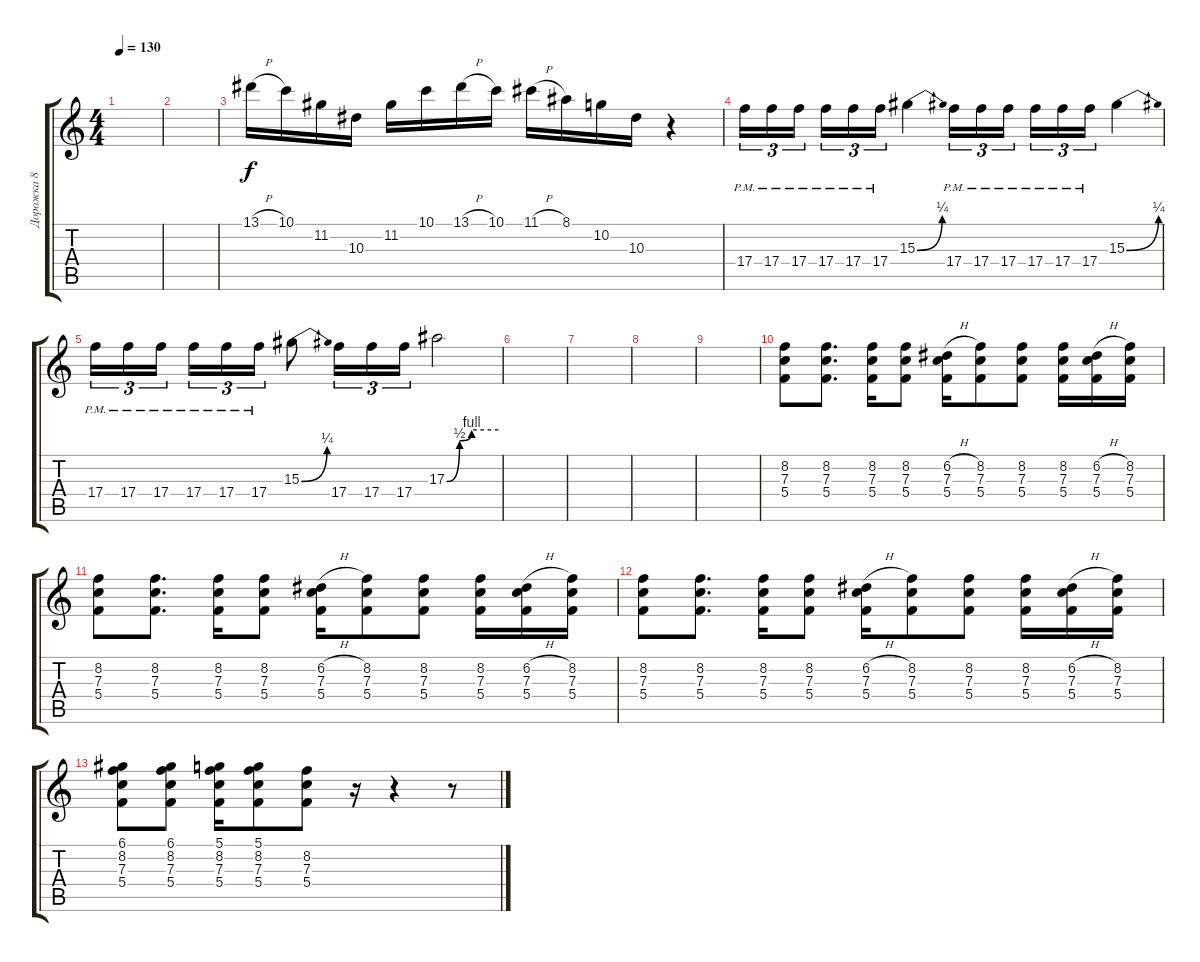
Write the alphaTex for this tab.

\track ("Дорожка 8" "Дорожка 8") {instrument overdrivenguitar}
\staff {score tabs}
\tuning (D4 A3 F3 C3 G2 D2) {hide}
\ts (4 4)
\tempo 130
\clef g2
\ks c
|
|
13.1{h}.16 10.1.16 11.2.16 10.3.16 11.2.16 10.1.16 13.1{h}.16 10.1.16 11.1{h}.16 8.1.16 10.2.16 10.3.16 r.4 |
17.4{pm}.16{tu (3 2)} 17.4{pm}.16{tu (3 2)} 17.4{pm}.16{tu (3 2) beam splitsecondary} 17.4{pm}.16{tu (3 2)} 17.4{pm}.16{tu (3 2)} 17.4{pm}.16{tu (3 2)} 15.3{be (bend 0 0 60 1)}.4 17.4{pm}.16{tu (3 2)} 17.4{pm}.16{tu (3 2)} 17.4{pm}.16{tu (3 2) beam splitsecondary} 17.4{pm}.16{tu (3 2)} 17.4{pm}.16{tu (3 2)} 17.4{pm}.16{tu (3 2)} 15.3{be (bend 0 0 60 1)}.4 |
17.4{pm}.16{tu (3 2)} 17.4{pm}.16{tu (3 2)} 17.4{pm}.16{tu (3 2) beam splitsecondary} 17.4{pm}.16{tu (3 2)} 17.4{pm}.16{tu (3 2)} 17.4{pm}.16{tu (3 2)} 15.3{be (bend 0 0 60 1)}.8 17.4.16{tu (3 2)} 17.4.16{tu (3 2)} 17.4.16{tu (3 2)} 17.3{be (custom 0 0 15 2 29 4 60 4)}.2 |
|
|
|
|
(8.2 7.3 5.4).8 (8.2 7.3 5.4).8{d} (8.2 7.3 5.4).16 (8.2 7.3 5.4).8 (6.2{h} 7.3 5.4).16 (8.2 7.3 5.4).8 (8.2 7.3 5.4).8 (8.2 7.3 5.4).16 (6.2{h} 7.3 5.4).16 (8.2 7.3 5.4).16 |
(8.2 7.3 5.4).8 (8.2 7.3 5.4).8{d} (8.2 7.3 5.4).16 (8.2 7.3 5.4).8 (6.2{h} 7.3 5.4).16 (8.2 7.3 5.4).8 (8.2 7.3 5.4).8 (8.2 7.3 5.4).16 (6.2{h} 7.3 5.4).16 (8.2 7.3 5.4).16 |
(8.2 7.3 5.4).8 (8.2 7.3 5.4).8{d} (8.2 7.3 5.4).16 (8.2 7.3 5.4).8 (6.2{h} 7.3 5.4).16 (8.2 7.3 5.4).8 (8.2 7.3 5.4).8 (8.2 7.3 5.4).16 (6.2{h} 7.3 5.4).16 (8.2 7.3 5.4).16 |
(6.1 8.2 7.3 5.4).8 (6.1 8.2 7.3 5.4).8 (5.1 8.2 7.3 5.4).16 (5.1 8.2 7.3 5.4).8 (8.2 7.3 5.4).8 r.16 r.4 r.8
